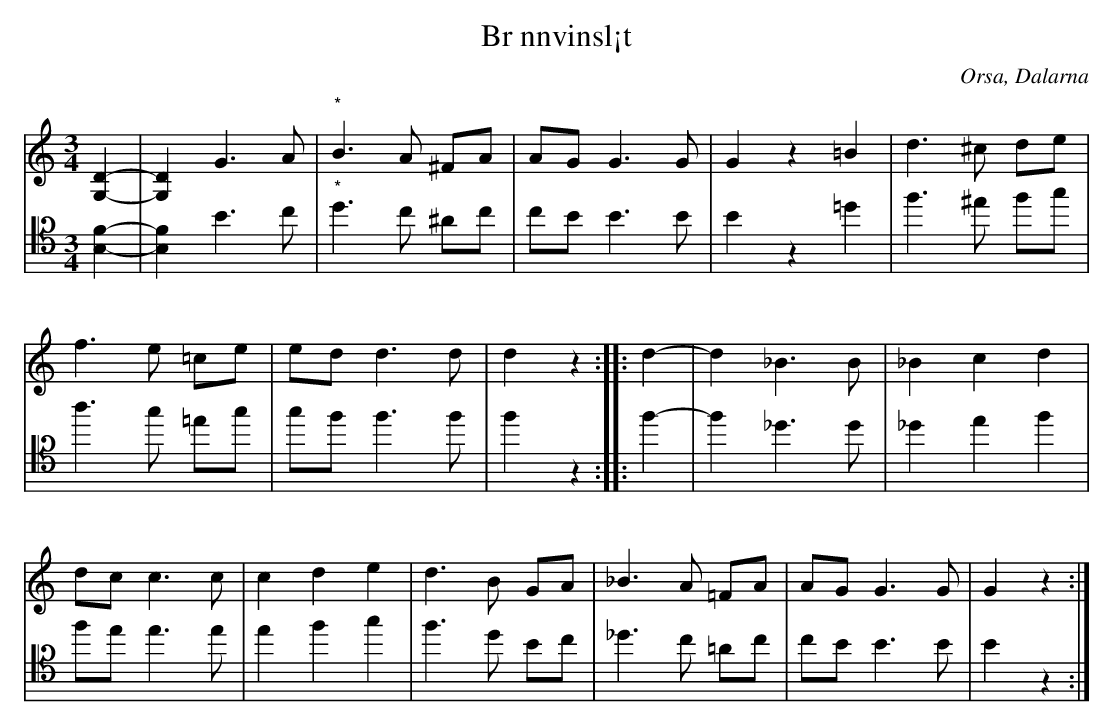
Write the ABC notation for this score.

X:1
T: Br nnvinsl¡t
O: Orsa, Dalarna
M: 3/4
L: 1/8
K: Gmix
V:1
[D2-G,2-] | [D2G,2] G3 A | "*"B3 A ^FA | AG G3 G | G2 z2 =B2 | d3 ^c de |
f3 e =ce | ed d3 d | d2 z2 :: d2- | d2 _B3 B | _B2 c2 d2 |
dc c3 c | c2 d2 e2 | d3 B GA | _B3 A =FA | AG G3 G | G2 z2 :|]
V:2 clef=alto5
[D2-G,2-] | [D2G,2] G3 A | "*"B3 A ^FA | AG G3 G | G2 z2 =B2 | d3 ^c de |
f3 e =ce | ed d3 d | d2 z2 :: d2- | d2 _B3 B | _B2 c2 d2 |
dc c3 c | c2 d2 e2 | d3 B GA | _B3 A =FA | AG G3 G | G2 z2 :|]
